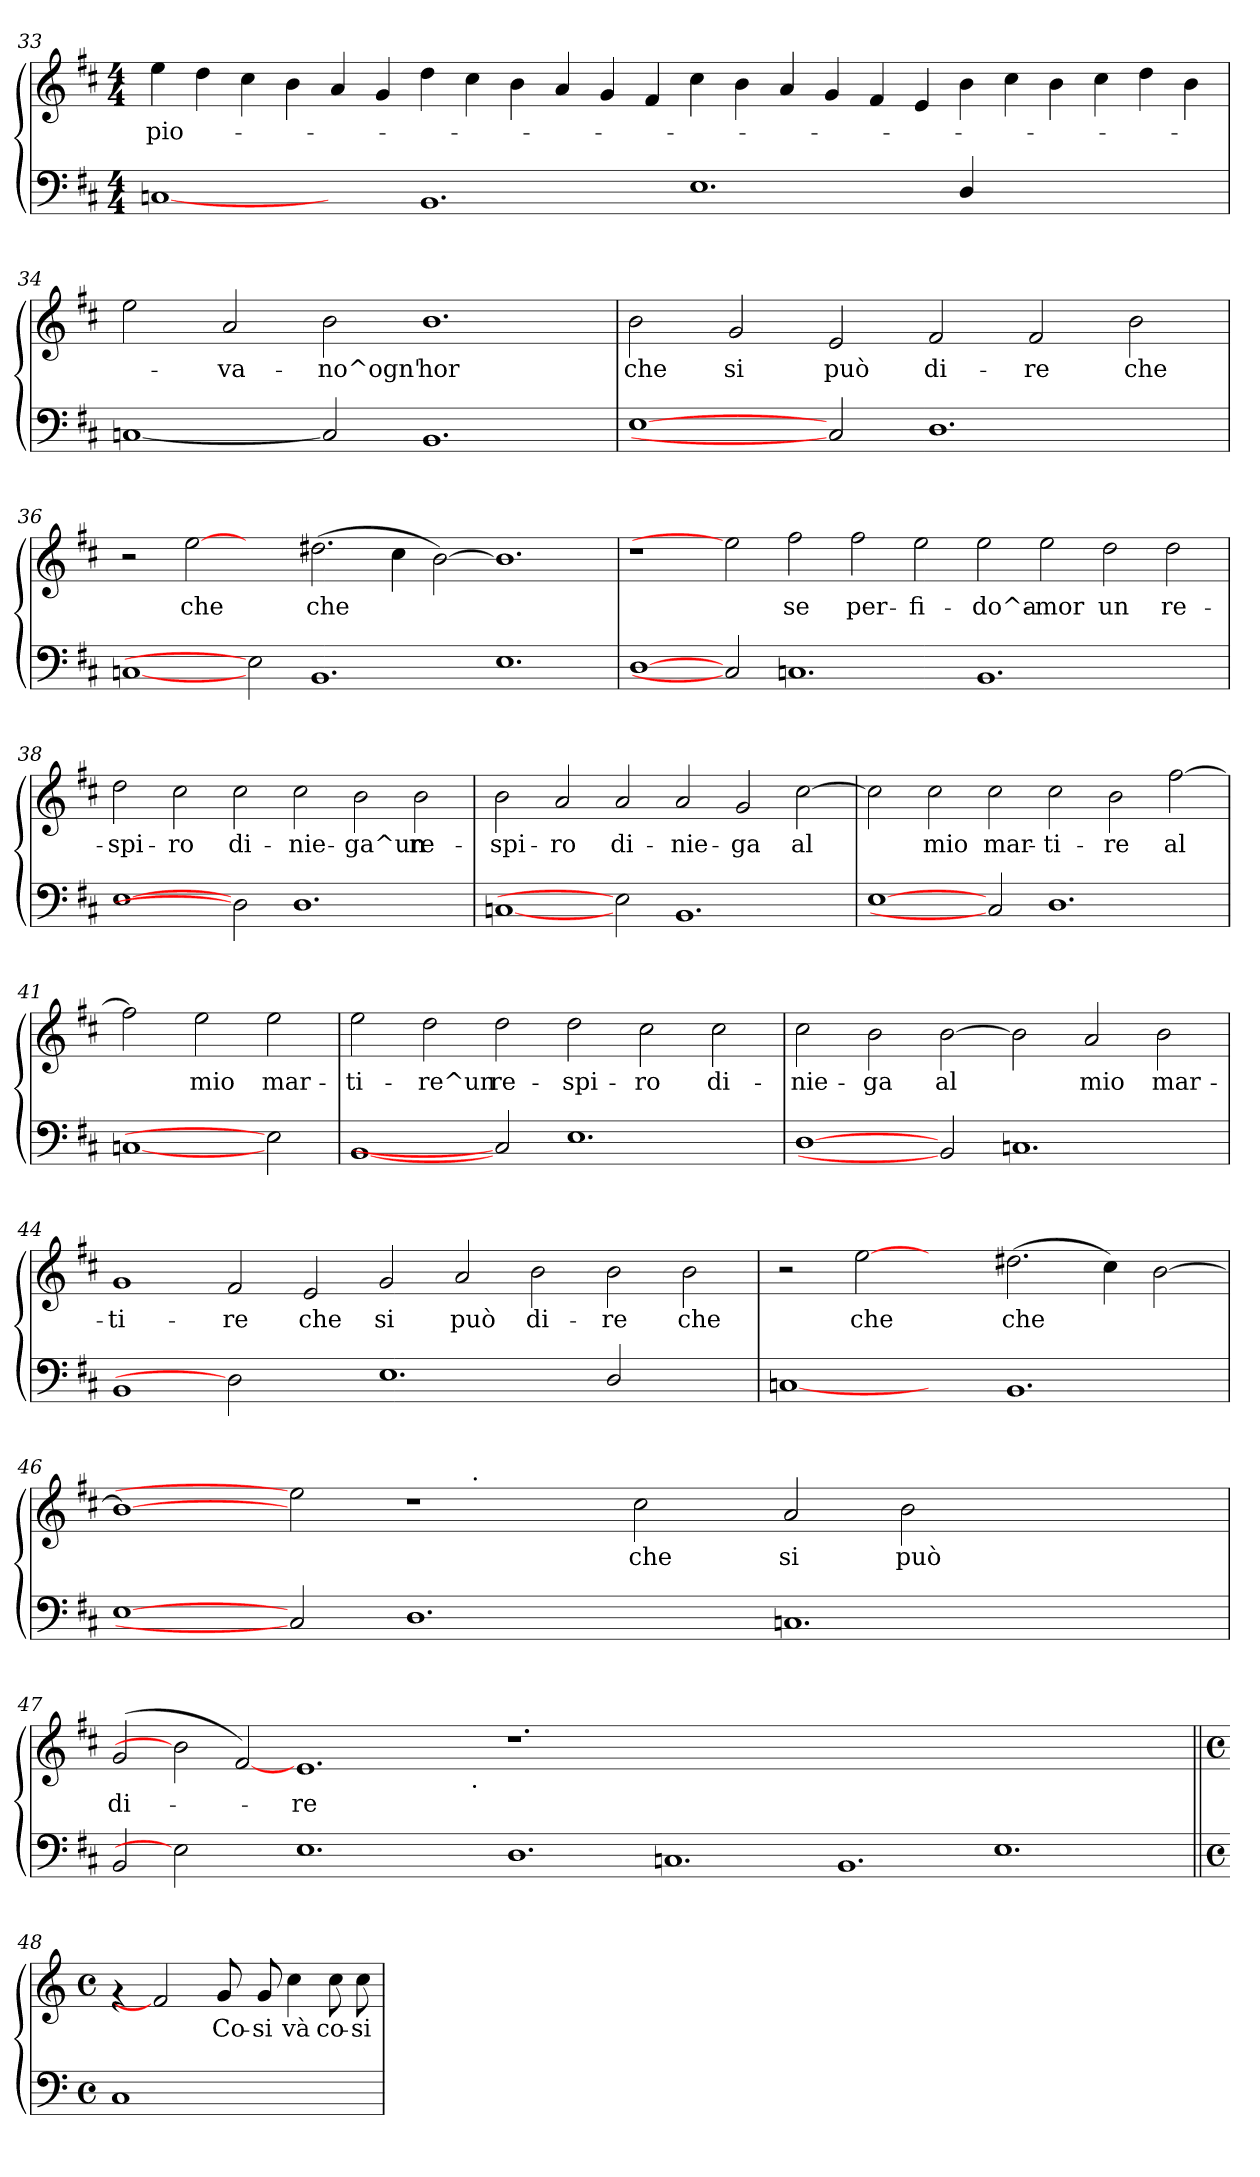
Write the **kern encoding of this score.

**kern	**kern	**text
*part2	*part1	*part1
*staff2	*staff1	*staff1
!!LO:LB:g=z
*clefF4	*clefG2	*
*ITrd7c12	*	*
*k[f#c#]	*k[f#c#]	*
*D:	*D:	*
*M4/4	*M4/4	*
=33	=33	=33
!	!	!LO:LY:b
[1CCn	4ee\	pio-
.	4dd\	.
.	4cc#\	.
.	4b\	.
2ryy	4a/	.
.	4g/	.
1.BBB	4dd\	.
.	4cc#\	.
.	4b\	.
.	4a/	.
.	4g/	.
.	4f#/	.
1.EE	4cc#\	.
.	4b\	.
.	4a/	.
.	4g/	.
.	4f#/	.
.	4e/	.
4DD/	4b\	.
1ryy	4cc#\	.
.	4b\	.
.	4cc#\	.
.	4dd\	.
4ryy	4b\	.
=34	=34	=34
[1CCn	2ee\	.
!	!	!LO:LY:b
.	2a/	-va-
!	!	!LO:LY:b
2CC]	2b\	-no^ogn'
!	!	!LO:LY:b
1.BBB	1.b	hor
!!LO:LB:g=z
=35	=35	=35
!	!	!LO:LY:b
[1EE	2b\	che
!	!	!LO:LY:b
.	2g/	si
!	!	!LO:LY:b
2CC]	2e/	può
!	!	!LO:LY:b
1.DD	2f#/	di-
!	!	!LO:LY:b
.	2f#/	-re
!	!	!LO:LY:b
.	2b\	che
=36	=36	=36
[1CCn	2r	.
!	!	!LO:LY:b
.	[2ee	che
2EE]	2ryy	.
!	!	!LO:LY:b
1.BBB	(>2.dd#X\	che
.	4cc#\	.
.	[>2b\)	.
1.EE	1.b]	.
=37	=37	=37
[1DD	1r	.
2CC]	2ee]	.
!	!	!LO:LY:b
1.CCn	2ff#\	se
!	!	!LO:LY:b
.	2ff#\	per-
!	!	!LO:LY:b
.	2ee\	-fi-
!	!	!LO:LY:b
1.BBB	2ee\	-do^a-
!	!	!LO:LY:b
.	2ee\	-mor
!	!	!LO:LY:b
.	2dd\	un
!	!	!LO:LY:b
2ryy	2dd\	re-
!!LO:LB:g=z
=38	=38	=38
!	!	!LO:LY:b
[1EE	2dd\	-spi-
!	!	!LO:LY:b
.	2cc#\	-ro
!	!	!LO:LY:b
2DD]	2cc#\	di-
!	!	!LO:LY:b
1.DD	2cc#\	-nie-
!	!	!LO:LY:b
.	2b\	-ga^un
!	!	!LO:LY:b
.	2b\	re-
=39	=39	=39
!	!	!LO:LY:b
[1CCn	2b\	-spi-
!	!	!LO:LY:b
.	2a/	-ro
!	!	!LO:LY:b
2EE]	2a/	di-
!	!	!LO:LY:b
1.BBB	2a/	-nie-
!	!	!LO:LY:b
.	2g/	-ga
!	!	!LO:LY:b
.	[>2cc#\	al
=40	=40	=40
[1EE	2cc#\]	.
!	!	!LO:LY:b
.	2cc#\	mio
!	!	!LO:LY:b
2CC]	2cc#\	mar-
!	!	!LO:LY:b
1.DD	2cc#\	-ti-
!	!	!LO:LY:b
.	2b\	-re
!	!	!LO:LY:b
.	[>2ff#\	al
=41	=41	=41
[1CCn	2ff#\]	.
!	!	!LO:LY:b
.	2ee\	mio
!	!	!LO:LY:b
2EE]	2ee\	mar-
!!LO:LB:g=z
=42	=42	=42
!	!	!LO:LY:b
[1BBB	2ee\	-ti-
!	!	!LO:LY:b
.	2dd\	-re^un
!	!	!LO:LY:b
2CC]	2dd\	re-
!	!	!LO:LY:b
1.EE	2dd\	-spi-
!	!	!LO:LY:b
.	2cc#\	-ro
!	!	!LO:LY:b
.	2cc#\	di-
=43	=43	=43
!	!	!LO:LY:b
[1DD	2cc#\	-nie-
!	!	!LO:LY:b
.	2b\	-ga
!	!	!LO:LY:b
2BBB]	[>2b\	al
1.CCn	2b\]	.
!	!	!LO:LY:b
.	2a/	mio
!	!	!LO:LY:b
.	2b\	mar-
=44	=44	=44
!	!	!LO:LY:b
1BBB	1g	-ti-
!	!	!LO:LY:b
2DD]	2f#/	-re
!	!	!LO:LY:b
2ryy	2e/	che
!	!	!LO:LY:b
1.EE	2g/	si
!	!	!LO:LY:b
.	2a/	può
!	!	!LO:LY:b
.	2b\	di-
!	!	!LO:LY:b
2DD/	2b\	-re
!	!	!LO:LY:b
2ryy	2b\	che
!!LO:LB:g=z
=45	=45	=45
[1CCn	2r	.
!	!	!LO:LY:b
.	[2ee	che
2ryy	2ryy	.
!	!	!LO:LY:b
1.BBB	(>2.dd#X\	che
.	4cc#\)	.
.	[>2b\	.
=46	=46	=46
*	*^	*
[1EE	1b_	1ryy	.
2CC]	2ee]	2ryy	.
1.DD	1r	8ryy	.
.	.	64ryy	.
!	!	!LO:TX:a:t=.	!
.	.	1ryy	.
!	!	!	!LO:LY:b
.	2cc#\	.	che
.	.	1ryy	.
!	!	!	!LO:LY:b
1.CCn	2a/	.	si
!	!	!	!LO:LY:b
.	2b\	.	può
.	.	2ryy	.
.	2ryy	.	.
.	.	4ryy	.
.	.	16..ryy	.
=47	=47	=47	=47
!	!	!	!LO:LY:b
2BBB/	(<2g/	1ryy	di-
2EE]	2b]	.	.
2ryy	[2f#)	1ryy	.
!	!	!	!LO:LY:b
1.EE	1.e	.	-re
.	.	2ryy	.
.	.	4ryy	.
.	.	32ryy	.
!	!	!LO:TX:b:t=.	!
.	.	1ryy	.
1.DD	1.r	.	.
.	.	1ryy	.
1.CCn	00ryy	.	.
.	.	1ryy	.
.	.	1ryy	.
1.BBB	.	.	.
.	.	1ryy	.
1.EE	.	.	.
.	.	1ryy	.
.	2ryy	.	.
.	.	8..ryy	.
*	*v	*v	*
!!LO:PB:g=z
=48||	=48||	=48||
*k[]	*k[]	*
*C:	*C:	*
*M4/4	*M4/4	*
*met(c)	*met(c)	*
1CC	4rf	.
.	2f#]	.
!	!	!LO:LY:b
.	8g/	Co-
!	!	!LO:LY:b
.	8g/	-si
!	!	!LO:LY:b
2ryy	4cc\	và
!	!	!LO:LY:b
.	8cc\	co-
!	!	!LO:LY:b
.	8cc\	-si
=	=	=
*-	*-	*-
